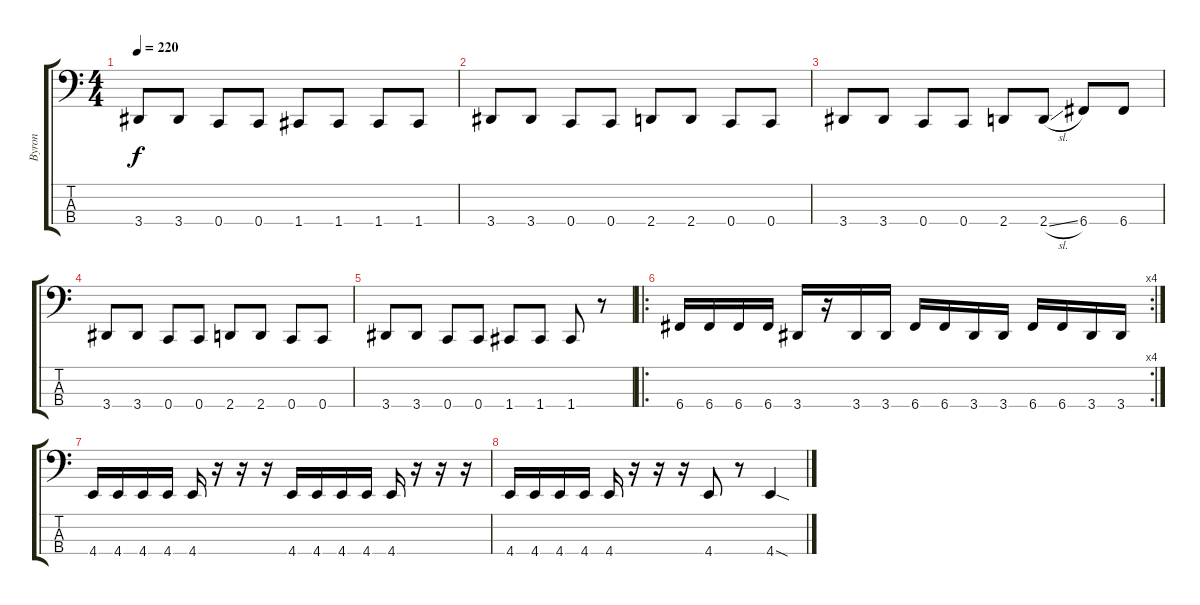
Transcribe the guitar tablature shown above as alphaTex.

\track ("Byron" "Byron") {instrument electricbasspick}
\staff {score tabs}
\tuning (G2 C2 G1 C1) {hide}
\ts (4 4)
\tempo 220
\clef f4
\ks c
3.4.8{dy f} 3.4.8 0.4.8 0.4.8 1.4.8 1.4.8 1.4.8 1.4.8 |
3.4.8 3.4.8 0.4.8 0.4.8 2.4.8 2.4.8 0.4.8 0.4.8 |
3.4.8 3.4.8 0.4.8 0.4.8 2.4.8 2.4{sl}.8 6.4.8 6.4.8 |
3.4.8 3.4.8 0.4.8 0.4.8 2.4.8 2.4.8 0.4.8 0.4.8 |
3.4.8 3.4.8 0.4.8 0.4.8 1.4.8 1.4.8 1.4.8 r.8 |
\ro
\rc 4
6.4.16 6.4.16 6.4.16 6.4.16 3.4.16 r.16 3.4.16 3.4.16 6.4.16 6.4.16 3.4.16 3.4.16 6.4.16 6.4.16 3.4.16 3.4.16 |
4.4.16 4.4.16 4.4.16 4.4.16 4.4.16 r.16 r.16 r.16 4.4.16 4.4.16 4.4.16 4.4.16 4.4.16 r.16 r.16 r.16 |
4.4.16 4.4.16 4.4.16 4.4.16 4.4.16 r.16 r.16 r.16 4.4.8 r.8 4.4{sod}.4
